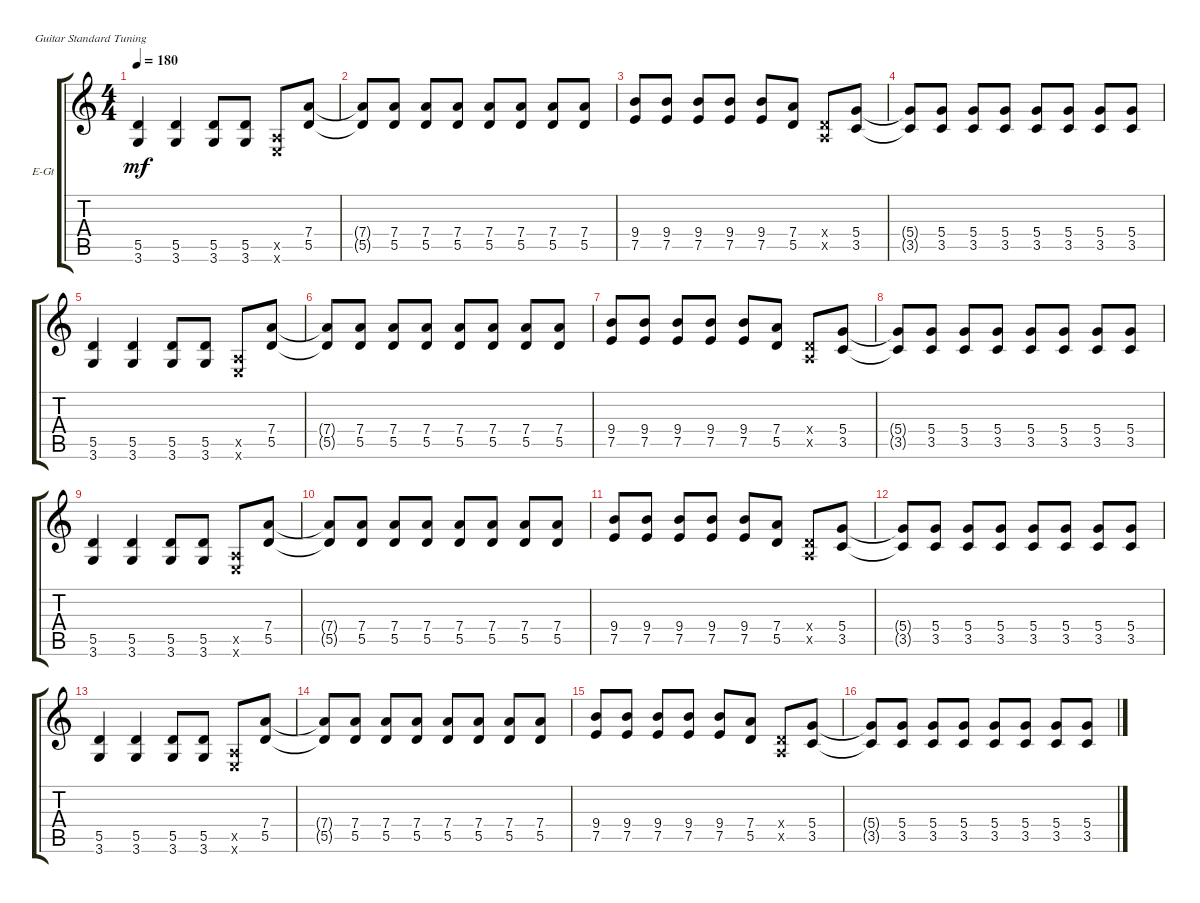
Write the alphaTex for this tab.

\defaultSystemsLayout 4
\bracketExtendMode groupsimilarinstruments
\firstSystemTrackNameOrientation horizontal
\otherSystemsTrackNameOrientation horizontal
\track ("Electric Guitar" "E-Gt") {multiBarRest instrument electricguitarclean}
\staff {score tabs}
\tuning (E4 B3 G3 D3 A2 E2)
\ts (4 4)
\tempo 180
\clef g2
\ks c
(3.6 5.5).4{dy mf} (3.6 5.5).4 (5.5 3.6).8 (3.6 5.5).8 (0.5{x} 0.6{x}).8 (5.5 7.4).8 |
(7.4{t} 5.5{t}).8 (7.4 5.5).8 (7.4 5.5).8 (7.4 5.5).8 (7.4 5.5).8 (7.4 5.5).8 (7.4 5.5).8 (7.4 5.5).8 |
(7.5 9.4).8 (7.5 9.4).8 (7.5 9.4).8 (7.5 9.4).8 (7.5 9.4).8 (7.4 5.5).8 (0.5{x} 0.4{x}).8 (5.4 3.5).8 |
(3.5{t} 5.4{t}).8 (3.5 5.4).8 (3.5 5.4).8 (3.5 5.4).8 (3.5 5.4).8 (3.5 5.4).8 (3.5 5.4).8 (3.5 5.4).8 |
(3.6 5.5).4 (3.6 5.5).4 (5.5 3.6).8 (3.6 5.5).8 (0.5{x} 0.6{x}).8 (5.5 7.4).8 |
(7.4{t} 5.5{t}).8 (7.4 5.5).8 (7.4 5.5).8 (7.4 5.5).8 (7.4 5.5).8 (7.4 5.5).8 (7.4 5.5).8 (7.4 5.5).8 |
(7.5 9.4).8 (7.5 9.4).8 (7.5 9.4).8 (7.5 9.4).8 (7.5 9.4).8 (7.4 5.5).8 (0.5{x} 0.4{x}).8 (5.4 3.5).8 |
(3.5{t} 5.4{t}).8 (3.5 5.4).8 (3.5 5.4).8 (3.5 5.4).8 (3.5 5.4).8 (3.5 5.4).8 (3.5 5.4).8 (3.5 5.4).8 |
(3.6 5.5).4 (3.6 5.5).4 (5.5 3.6).8 (3.6 5.5).8 (0.5{x} 0.6{x}).8 (5.5 7.4).8 |
(7.4{t} 5.5{t}).8 (7.4 5.5).8 (7.4 5.5).8 (7.4 5.5).8 (7.4 5.5).8 (7.4 5.5).8 (7.4 5.5).8 (7.4 5.5).8 |
(7.5 9.4).8 (7.5 9.4).8 (7.5 9.4).8 (7.5 9.4).8 (7.5 9.4).8 (7.4 5.5).8 (0.5{x} 0.4{x}).8 (5.4 3.5).8 |
(3.5{t} 5.4{t}).8 (3.5 5.4).8 (3.5 5.4).8 (3.5 5.4).8 (3.5 5.4).8 (3.5 5.4).8 (3.5 5.4).8 (3.5 5.4).8 |
(3.6 5.5).4 (3.6 5.5).4 (5.5 3.6).8 (3.6 5.5).8 (0.5{x} 0.6{x}).8 (5.5 7.4).8 |
(7.4{t} 5.5{t}).8 (7.4 5.5).8 (7.4 5.5).8 (7.4 5.5).8 (7.4 5.5).8 (7.4 5.5).8 (7.4 5.5).8 (7.4 5.5).8 |
(7.5 9.4).8 (7.5 9.4).8 (7.5 9.4).8 (7.5 9.4).8 (7.5 9.4).8 (7.4 5.5).8 (0.5{x} 0.4{x}).8 (5.4 3.5).8 |
(3.5{t} 5.4{t}).8 (3.5 5.4).8 (3.5 5.4).8 (3.5 5.4).8 (3.5 5.4).8 (3.5 5.4).8 (3.5 5.4).8 (3.5 5.4).8
